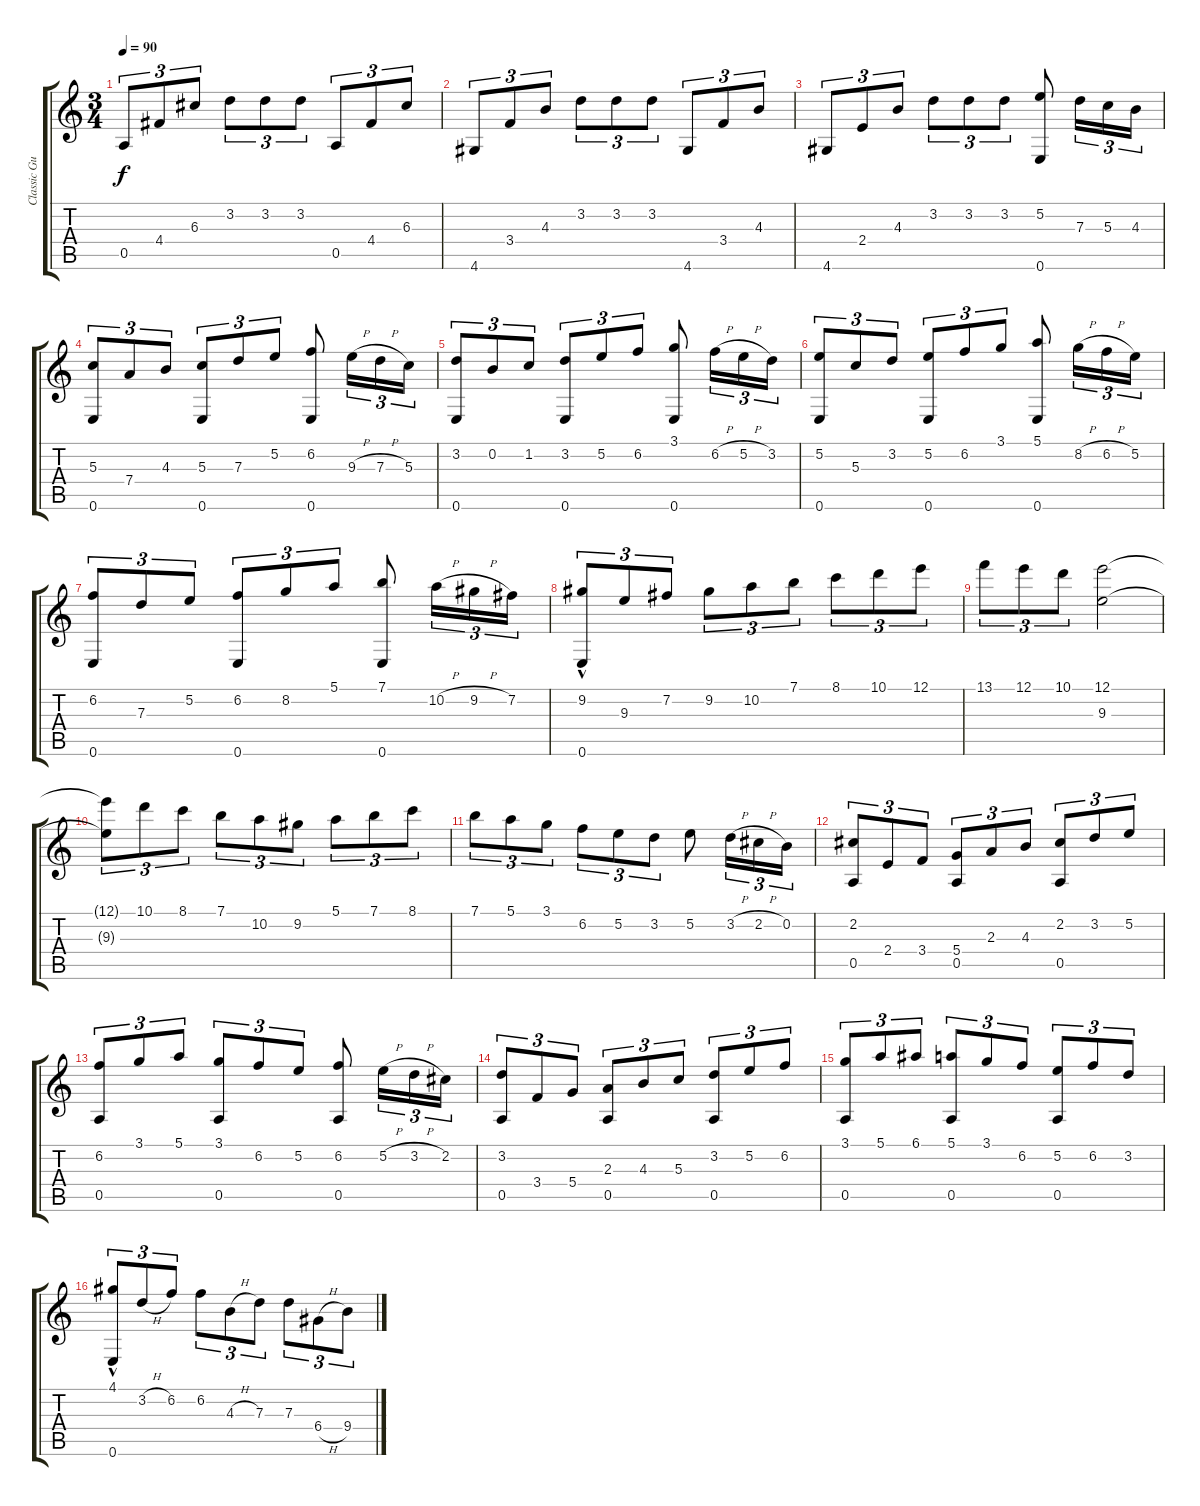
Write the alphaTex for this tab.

\track ("Classic Guitar" "Classic Gu") {instrument acousticguitarnylon}
\staff {score tabs}
\tuning (E4 B3 G3 D3 A2 E2) {hide}
\ts (3 4)
\tempo 90
\clef g2
\ks c
0.5.8{tu (3 2) dy f} 4.4.8{tu (3 2)} 6.3.8{tu (3 2)} 3.2.8{tu (3 2)} 3.2.8{tu (3 2)} 3.2.8{tu (3 2)} 0.5.8{tu (3 2)} 4.4.8{tu (3 2)} 6.3.8{tu (3 2)} |
4.6.8{tu (3 2)} 3.4.8{tu (3 2)} 4.3.8{tu (3 2)} 3.2.8{tu (3 2)} 3.2.8{tu (3 2)} 3.2.8{tu (3 2)} 4.6.8{tu (3 2)} 3.4.8{tu (3 2)} 4.3.8{tu (3 2)} |
4.6.8{tu (3 2)} 2.4.8{tu (3 2)} 4.3.8{tu (3 2)} 3.2.8{tu (3 2)} 3.2.8{tu (3 2)} 3.2.8{tu (3 2)} (5.2 0.6).8 7.3.16{tu (3 2)} 5.3.16{tu (3 2)} 4.3.16{tu (3 2)} |
(5.3 0.6).8{tu (3 2)} 7.4.8{tu (3 2)} 4.3.8{tu (3 2)} (5.3 0.6).8{tu (3 2)} 7.3.8{tu (3 2)} 5.2.8{tu (3 2)} (6.2 0.6).8 9.3{h}.16{tu (3 2)} 7.3{h}.16{tu (3 2)} 5.3.16{tu (3 2)} |
(3.2 0.6).8{tu (3 2)} 0.2.8{tu (3 2)} 1.2.8{tu (3 2)} (3.2 0.6).8{tu (3 2)} 5.2.8{tu (3 2)} 6.2.8{tu (3 2)} (3.1 0.6).8 6.2{h}.16{tu (3 2)} 5.2{h}.16{tu (3 2)} 3.2.16{tu (3 2)} |
(5.2 0.6).8{tu (3 2)} 5.3.8{tu (3 2)} 3.2.8{tu (3 2)} (5.2 0.6).8{tu (3 2)} 6.2.8{tu (3 2)} 3.1.8{tu (3 2)} (5.1 0.6).8 8.2{h}.16{tu (3 2)} 6.2{h}.16{tu (3 2)} 5.2.16{tu (3 2)} |
(6.2 0.6).8{tu (3 2)} 7.3.8{tu (3 2)} 5.2.8{tu (3 2)} (6.2 0.6).8{tu (3 2)} 8.2.8{tu (3 2)} 5.1.8{tu (3 2)} (7.1 0.6).8 10.2{h}.16{tu (3 2)} 9.2{h}.16{tu (3 2)} 7.2.16{tu (3 2)} |
(9.2 0.6{hac}).8{tu (3 2)} 9.3.8{tu (3 2)} 7.2.8{tu (3 2)} 9.2.8{tu (3 2)} 10.2.8{tu (3 2)} 7.1.8{tu (3 2)} 8.1.8{tu (3 2)} 10.1.8{tu (3 2)} 12.1.8{tu (3 2)} |
13.1.8{tu (3 2)} 12.1.8{tu (3 2)} 10.1.8{tu (3 2)} (12.1 9.3).2 |
(12.1{t} 9.3{t}).8{tu (3 2)} 10.1.8{tu (3 2)} 8.1.8{tu (3 2)} 7.1.8{tu (3 2)} 10.2.8{tu (3 2)} 9.2.8{tu (3 2)} 5.1.8{tu (3 2)} 7.1.8{tu (3 2)} 8.1.8{tu (3 2)} |
7.1.8{tu (3 2)} 5.1.8{tu (3 2)} 3.1.8{tu (3 2)} 6.2.8{tu (3 2)} 5.2.8{tu (3 2)} 3.2.8{tu (3 2)} 5.2.8 3.2{h}.16{tu (3 2)} 2.2{h}.16{tu (3 2)} 0.2.16{tu (3 2)} |
(2.2 0.5).8{tu (3 2)} 2.4.8{tu (3 2)} 3.4.8{tu (3 2)} (5.4 0.5).8{tu (3 2)} 2.3.8{tu (3 2)} 4.3.8{tu (3 2)} (2.2 0.5).8{tu (3 2)} 3.2.8{tu (3 2)} 5.2.8{tu (3 2)} |
(6.2 0.5).8{tu (3 2)} 3.1.8{tu (3 2)} 5.1.8{tu (3 2)} (3.1 0.5).8{tu (3 2)} 6.2.8{tu (3 2)} 5.2.8{tu (3 2)} (6.2 0.5).8 5.2{h}.16{tu (3 2)} 3.2{h}.16{tu (3 2)} 2.2.16{tu (3 2)} |
(3.2 0.5).8{tu (3 2)} 3.4.8{tu (3 2)} 5.4.8{tu (3 2)} (2.3 0.5).8{tu (3 2)} 4.3.8{tu (3 2)} 5.3.8{tu (3 2)} (3.2 0.5).8{tu (3 2)} 5.2.8{tu (3 2)} 6.2.8{tu (3 2)} |
(3.1 0.5).8{tu (3 2)} 5.1.8{tu (3 2)} 6.1.8{tu (3 2)} (5.1 0.5).8{tu (3 2)} 3.1.8{tu (3 2)} 6.2.8{tu (3 2)} (5.2 0.5).8{tu (3 2)} 6.2.8{tu (3 2)} 3.2.8{tu (3 2)} |
(4.1 0.6{hac}).8{tu (3 2)} 3.2{h}.8{tu (3 2)} 6.2.8{tu (3 2)} 6.2.8{tu (3 2)} 4.3{h}.8{tu (3 2)} 7.3.8{tu (3 2)} 7.3.8{tu (3 2)} 6.4{h}.8{tu (3 2)} 9.4.8{tu (3 2)}
